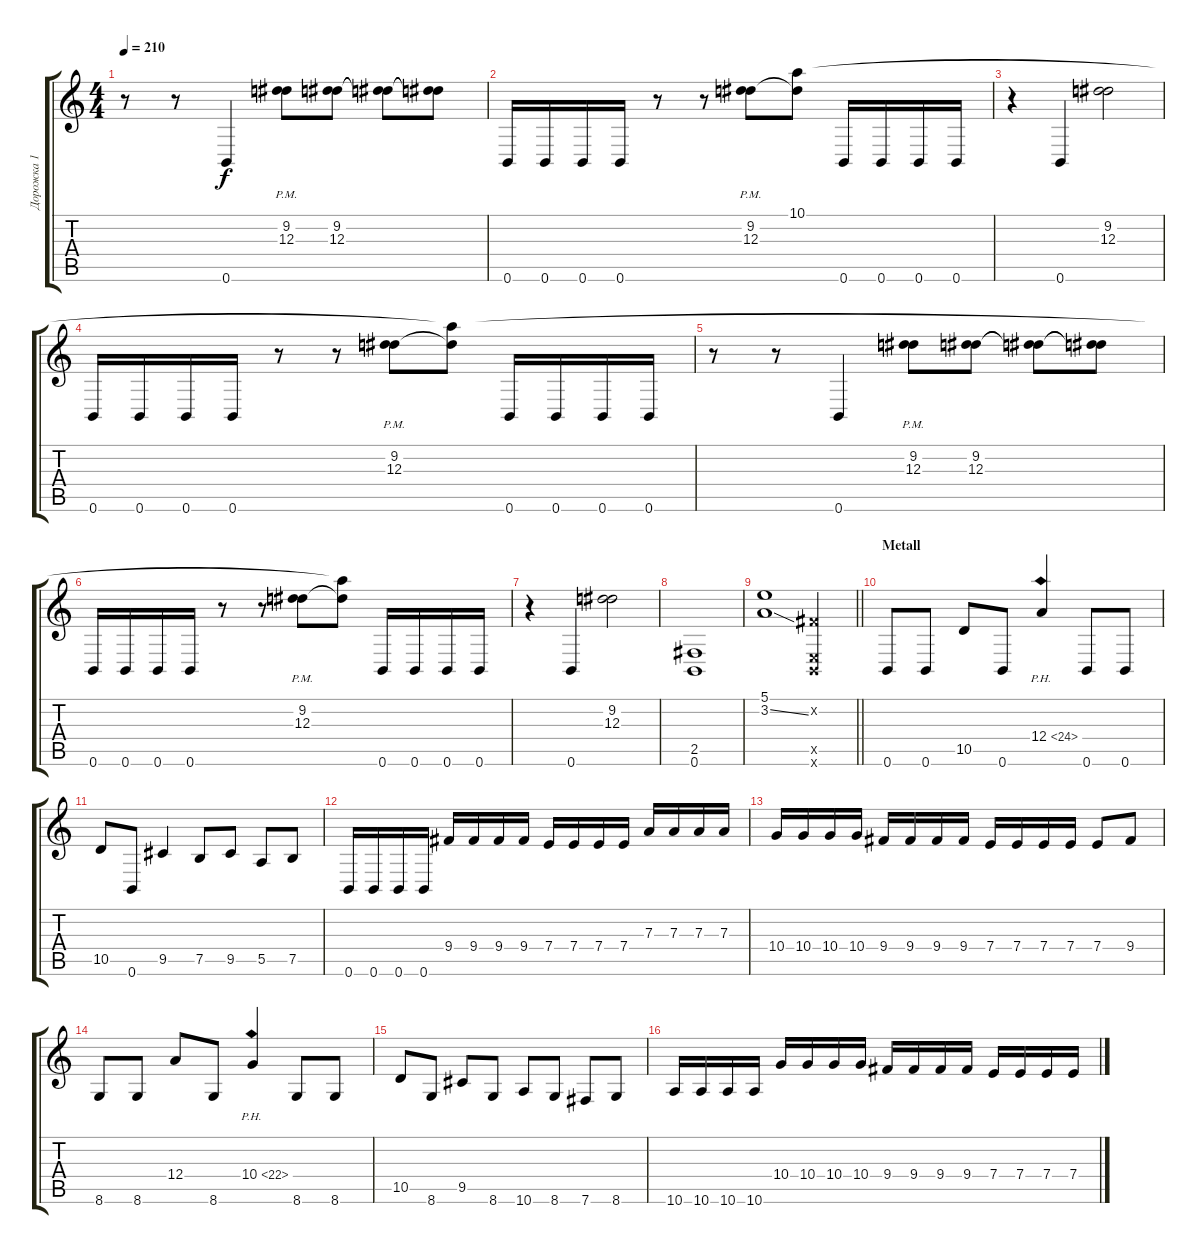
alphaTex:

\track ("Дорожка 1" "Дорожка 1") {instrument distortionguitar}
\staff {score tabs}
\tuning (B3 Gb3 D3 A2 E2 B1) {hide}
\ts (4 4)
\tempo 210
\clef g2
\ks c
r.8{dy f} r.8 0.6.4 (9.2{pm} 12.3{pm}).8 (9.2 12.3).8 (9.2{t} 12.3{t}).8 (9.2{t} 12.3{t}).8 |
0.6.16 0.6.16 0.6.16 0.6.16 r.8 r.8 (9.2{pm} 12.3{pm}).8 (10.1{t} 12.3{t}).8 0.6.16 0.6.16 0.6.16 0.6.16 |
r.4 0.6.4 (9.2 12.3).2 |
0.6.16 0.6.16 0.6.16 0.6.16 r.8 r.8 (9.2{pm} 12.3{pm}).8 (10.1{t} 12.3{t}).8 0.6.16 0.6.16 0.6.16 0.6.16 |
r.8 r.8 0.6.4 (9.2{pm} 12.3{pm}).8 (9.2 12.3).8 (9.2{t} 12.3{t}).8 (9.2{t} 12.3{t}).8 |
0.6.16 0.6.16 0.6.16 0.6.16 r.8 r.8 (9.2{pm} 12.3{pm}).8 (10.1{t} 12.3{t}).8 0.6.16 0.6.16 0.6.16 0.6.16 |
r.4 0.6.4 (9.2 12.3).2 |
(2.5 0.6).1 |
\barLineRight lightlight
(5.1 3.2{ss}).1 (0.2{x} 0.5{x} 0.6{x}).2 |
\section ("" "Metall")
0.6.8 0.6.8 10.5.8 0.6.8 12.4{ph 12}.4 0.6.8 0.6.8 |
10.5.8 0.6.8 9.5.4 7.5.8 9.5.8 5.5.8 7.5.8 |
0.6.16 0.6.16 0.6.16 0.6.16 9.4.16 9.4.16 9.4.16 9.4.16 7.4.16 7.4.16 7.4.16 7.4.16 7.3.16 7.3.16 7.3.16 7.3.16 |
10.4.16 10.4.16 10.4.16 10.4.16 9.4.16 9.4.16 9.4.16 9.4.16 7.4.16 7.4.16 7.4.16 7.4.16 7.4.8 9.4.8 |
8.6.8 8.6.8 12.4.8 8.6.8 10.4{ph 12}.4 8.6.8 8.6.8 |
10.5.8 8.6.8 9.5.8 8.6.8 10.6.8 8.6.8 7.6.8 8.6.8 |
10.6.16 10.6.16 10.6.16 10.6.16 10.4.16 10.4.16 10.4.16 10.4.16 9.4.16 9.4.16 9.4.16 9.4.16 7.4.16 7.4.16 7.4.16 7.4.16
